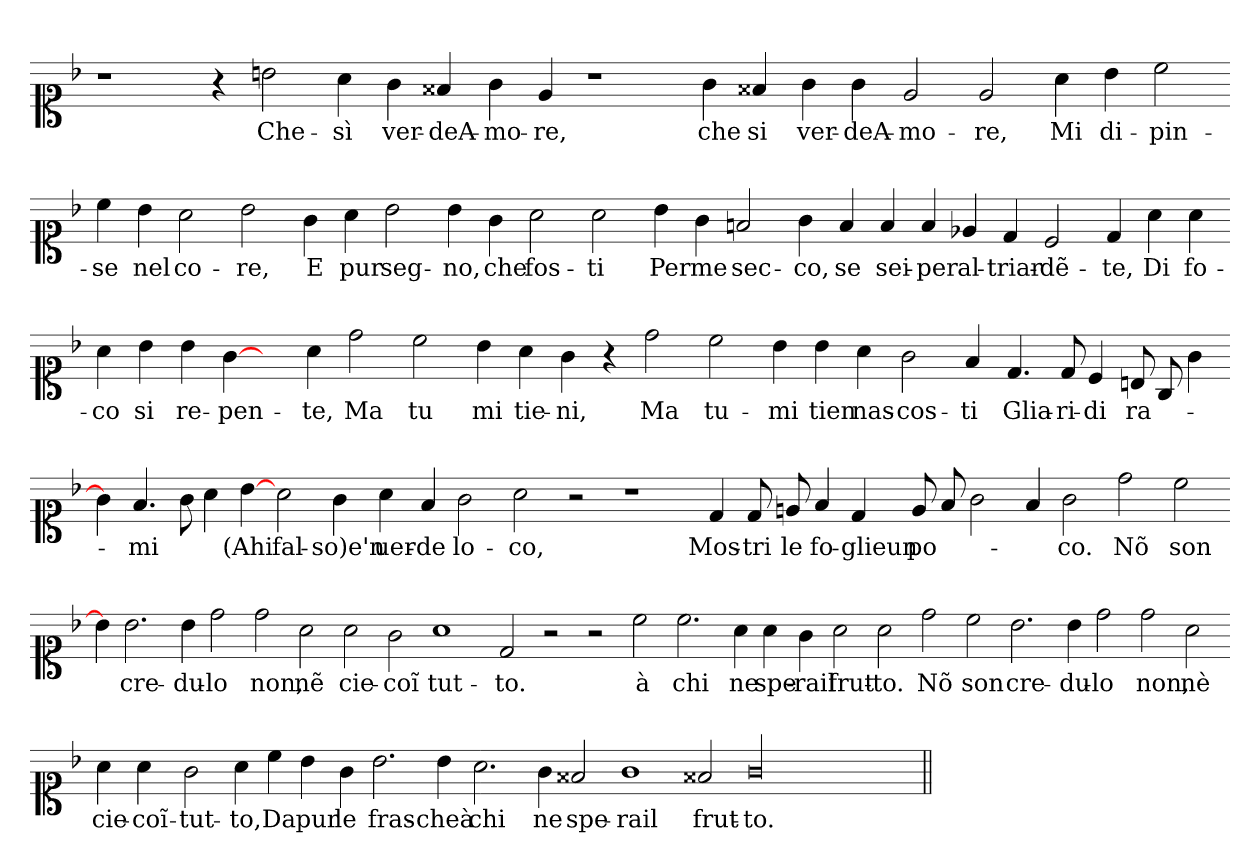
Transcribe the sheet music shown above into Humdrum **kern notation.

**kern	**text
*part1	*part1
*staff1	*staff1
*clefC1	*
*k[b-]	*
=	=
1r	.
4r	.
2b	Che-
4a	sì
4g	ver-
4f##X	deA-
4g	mo-
4e	re,
1r	.
4g	che
4f##X	si
4g	ver-
4g	deA-
2e	mo-
2e	re,
4a	Mi
4b	di-
2cc	pin-
=-	=-
4cc	se
4b	nel
2a	co-
2b	re,
4g	E
4a	pur
2b	seg-
4b	no,
4g	che
2a	fos-
2a	ti
4b	Per
4g	me
2f	sec-
4g	co,
4f	se
4f	sei-
4f	per
4e-X	al-
4d	triar-
2c	dẽ-
4d	te,
4a	Di
4a	fo-
=-	=-
4a	co
4b	si
4b	re-
[4g	pen-
4ryy	.
4a	te,
2dd	Ma
2cc	tu
4b	mi
4a	tie-
4g	ni,
4r	.
2dd	Ma
2cc	tu-
4b	mi
4b	tien
4a	nas-
2g	cos-
4f	ti
4.d	Glia-
8d	ri-
4c	di
8B	ra-
8G	.
4g	.
=-	=-
4g]	.
4.f	mi
8g	.
4a	.
[4b	(Ahi
2a	fal-
4g	so)e'n
4a	uer-
4f	de
2g	lo-
2a	co,
2r	.
1r	.
4d	Mos-
8d	tri
8e	le
4f	fo-
4d	glieun
8e	po-
8f	.
2g	.
4f	.
2g	co.
2dd	Nõ
2cc	son
=-	=-
4b]	.
2.b	cre-
4b	du-
2dd	lo
2dd	non,
2a	nẽ
2a	cie-
2g	coĩ
1a	tut-
2d	to.
2r	.
2r	.
2cc	à
2.cc	chi
4a	ne
4a	spe-
4g	rail
2a	frut-
2a	to.
2dd	Nõ
2cc	son
2.b	cre-
4b	du-
2dd	lo
2dd	non,
2a	nѐ
=-	=-
4a	cie-
4a	coĩ-
2g	tut-
4a	to,
4cc	Da
4b	pur
4g	le
2.b	fras-
4b	cheà
2.a	chi
4g	ne
2f##X	spe-
1g	rail
2f##X	frut-
00g/	to.
=||	=||
*-	*-
